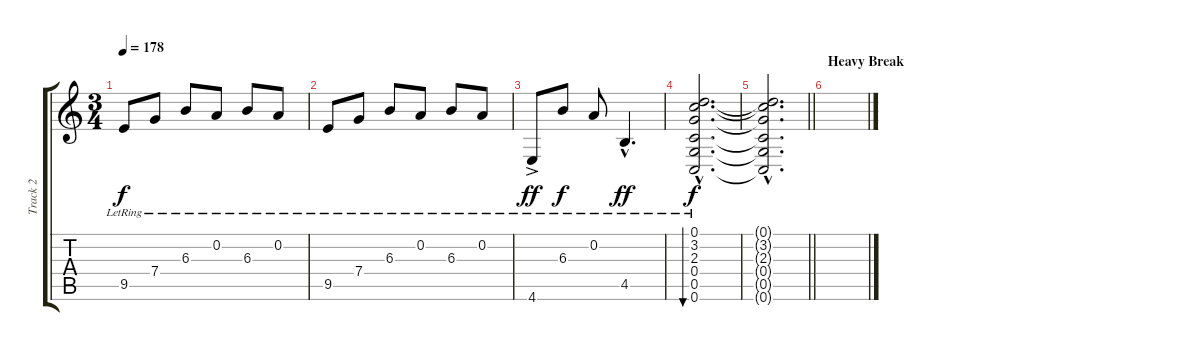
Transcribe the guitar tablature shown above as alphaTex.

\track ("Track 2" "Track 2") {instrument distortionguitar}
\staff {score tabs}
\tuning (D4 A3 F3 C3 G2 C2) {hide}
\ts (3 4)
\tempo 178
\clef g2
\ks c
9.5{lr}.8{dy f} 7.4{lr}.8 6.3{lr}.8 0.2{lr}.8 6.3{lr}.8 0.2{lr}.8 |
9.5{lr}.8 7.4{lr}.8 6.3{lr}.8 0.2{lr}.8 6.3{lr}.8 0.2{lr}.8 |
4.6{ac lr}.8{dy ff} 6.3{lr}.8{dy f} 0.2{lr}.8 4.5{hac lr}.4{d dy ff} |
(0.1{hac} 3.2{hac} 2.3{hac} 0.4{hac} 0.5{hac} 0.6{hac lr}).2{d bu 480 dy f} |
\barLineRight lightlight
(0.1{hac t} 3.2{hac t} 2.3{hac t} 0.4{hac t} 0.5{hac t} 0.6{hac t}).2{d} |
\section ("" "Heavy Break")
